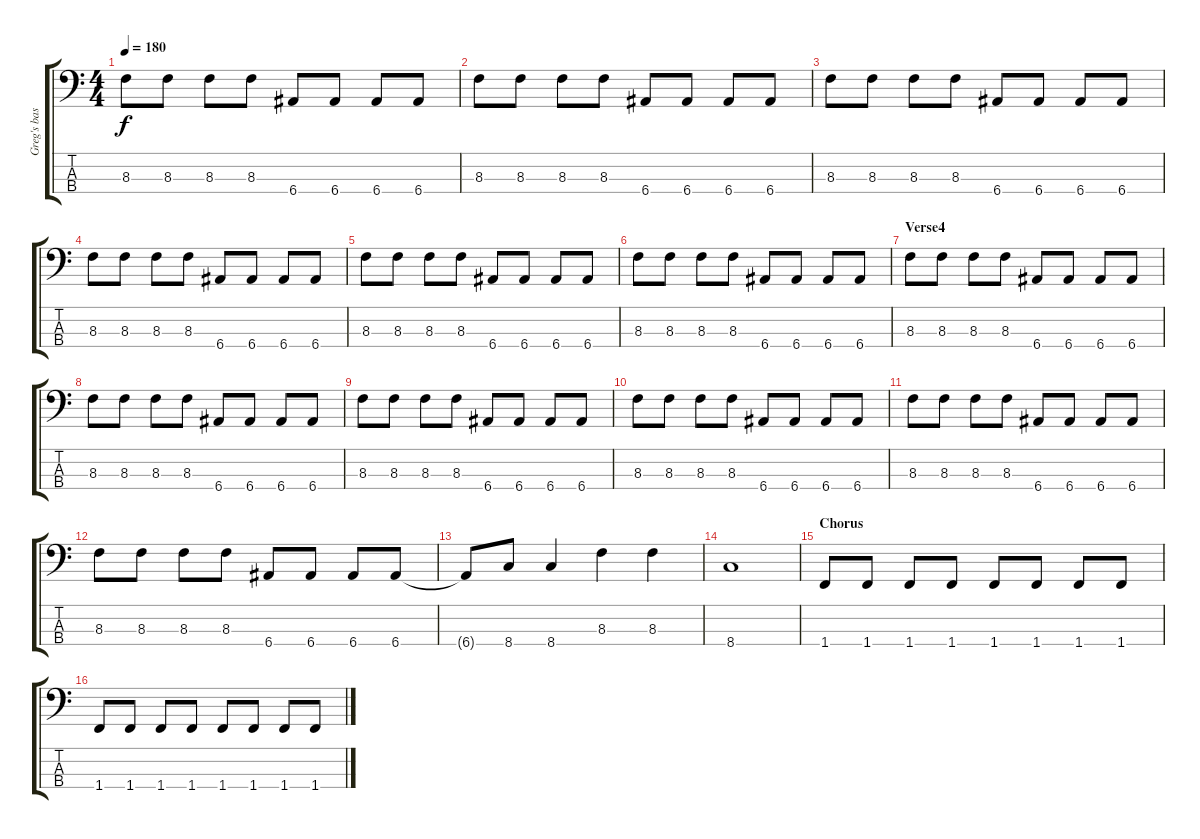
\track ("Greg's bass" "Greg's bas") {instrument electricbasspick}
\staff {score tabs}
\tuning (G2 D2 A1 E1) {hide}
\ts (4 4)
\tempo 180
\clef f4
\ks c
8.3.8{dy f} 8.3.8 8.3.8 8.3.8 6.4.8 6.4.8 6.4.8 6.4.8 |
8.3.8 8.3.8 8.3.8 8.3.8 6.4.8 6.4.8 6.4.8 6.4.8 |
8.3.8 8.3.8 8.3.8 8.3.8 6.4.8 6.4.8 6.4.8 6.4.8 |
8.3.8 8.3.8 8.3.8 8.3.8 6.4.8 6.4.8 6.4.8 6.4.8 |
8.3.8 8.3.8 8.3.8 8.3.8 6.4.8 6.4.8 6.4.8 6.4.8 |
8.3.8 8.3.8 8.3.8 8.3.8 6.4.8 6.4.8 6.4.8 6.4.8 |
\section ("" "Verse4")
8.3.8 8.3.8 8.3.8 8.3.8 6.4.8 6.4.8 6.4.8 6.4.8 |
8.3.8 8.3.8 8.3.8 8.3.8 6.4.8 6.4.8 6.4.8 6.4.8 |
8.3.8 8.3.8 8.3.8 8.3.8 6.4.8 6.4.8 6.4.8 6.4.8 |
8.3.8 8.3.8 8.3.8 8.3.8 6.4.8 6.4.8 6.4.8 6.4.8 |
8.3.8 8.3.8 8.3.8 8.3.8 6.4.8 6.4.8 6.4.8 6.4.8 |
8.3.8 8.3.8 8.3.8 8.3.8 6.4.8 6.4.8 6.4.8 6.4.8 |
6.4{t}.8 8.4.8 8.4.4 8.3.4 8.3.4 |
8.4.1 |
\section ("" "Chorus")
1.4.8 1.4.8 1.4.8 1.4.8 1.4.8 1.4.8 1.4.8 1.4.8 |
1.4.8 1.4.8 1.4.8 1.4.8 1.4.8 1.4.8 1.4.8 1.4.8
